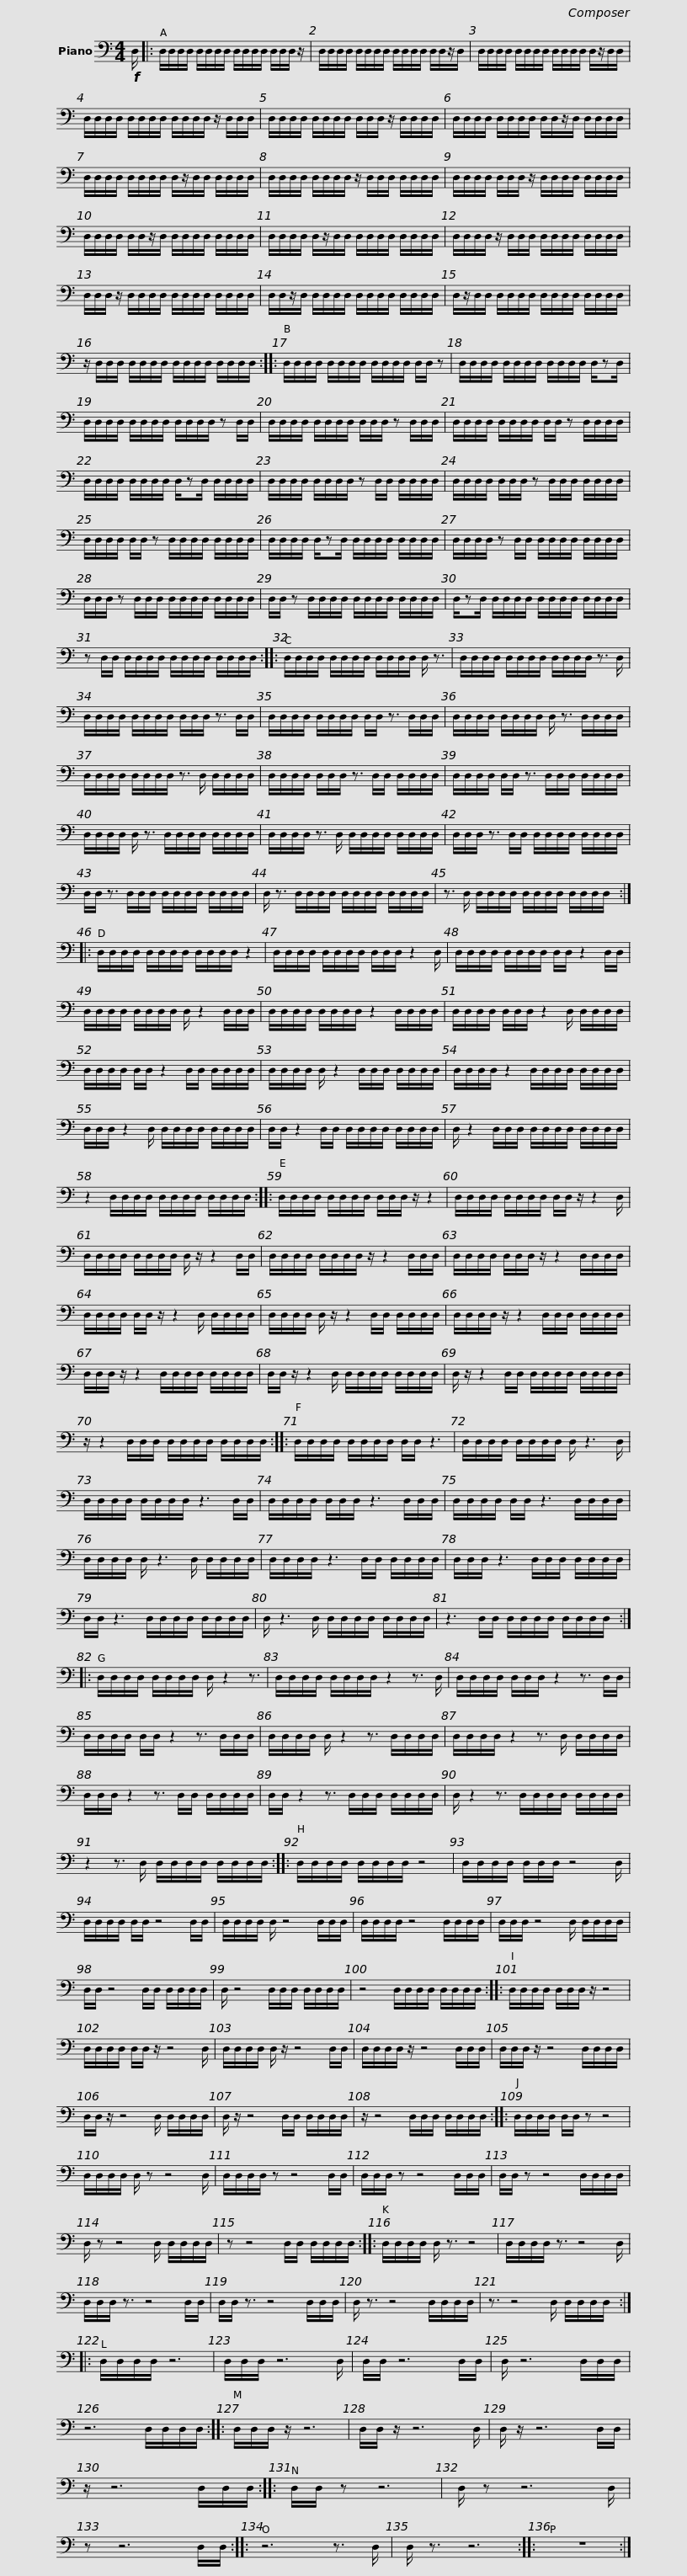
X:1
L:1/8
M:4/4
I:linebreak $
K:C
V:1 bass
V:1
!f! D,/ |: D,/D,/D,/D,/ D,/D,/D,/D,/ D,/D,/D,/D,/ D,/D,/D,/ z/ | D,/D,/D,/D,/ D,/D,/D,/D,/ D,/D,/D,/D,/ D,/D,/z/D,/ | D,/D,/D,/D,/ D,/D,/D,/D,/ D,/D,/D,/D,/ D,/z/D,/D,/ |$ D,/D,/D,/D,/ D,/D,/D,/D,/ D,/D,/D,/D,/ z/ D,/D,/D,/ | %5
 D,/D,/D,/D,/ D,/D,/D,/D,/ D,/D,/D,/ z/ D,/D,/D,/D,/ | D,/D,/D,/D,/ D,/D,/D,/D,/ D,/D,/z/D,/ D,/D,/D,/D,/ |$ D,/D,/D,/D,/ D,/D,/D,/D,/ D,/z/D,/D,/ D,/D,/D,/D,/ | D,/D,/D,/D,/ D,/D,/D,/D,/ z/ D,/D,/D,/ D,/D,/D,/D,/ | D,/D,/D,/D,/ D,/D,/D,/ z/ D,/D,/D,/D,/ D,/D,/D,/D,/ |$ %10
 D,/D,/D,/D,/ D,/D,/z/D,/ D,/D,/D,/D,/ D,/D,/D,/D,/ | D,/D,/D,/D,/ D,/z/D,/D,/ D,/D,/D,/D,/ D,/D,/D,/D,/ | D,/D,/D,/D,/ z/ D,/D,/D,/ D,/D,/D,/D,/ D,/D,/D,/D,/ |$ D,/D,/D,/ z/ D,/D,/D,/D,/ D,/D,/D,/D,/ D,/D,/D,/D,/ | D,/D,/z/D,/ D,/D,/D,/D,/ D,/D,/D,/D,/ D,/D,/D,/D,/ | %15
 D,/z/D,/D,/ D,/D,/D,/D,/ D,/D,/D,/D,/ D,/D,/D,/D,/ |$ z/ D,/D,/D,/ D,/D,/D,/D,/ D,/D,/D,/D,/ D,/D,/D,/D,/ :: D,/D,/D,/D,/ D,/D,/D,/D,/ D,/D,/D,/D,/ D,/D,/ z | D,/D,/D,/D,/ D,/D,/D,/D,/ D,/D,/D,/D,/ D,/zD,/ |$ D,/D,/D,/D,/ D,/D,/D,/D,/ D,/D,/D,/D,/ z D,/D,/ | %20
 D,/D,/D,/D,/ D,/D,/D,/D,/ D,/D,/D,/ z D,/D,/D,/ | D,/D,/D,/D,/ D,/D,/D,/D,/ D,/D,/ z D,/D,/D,/D,/ |$ D,/D,/D,/D,/ D,/D,/D,/D,/ D,/zD,/ D,/D,/D,/D,/ | D,/D,/D,/D,/ D,/D,/D,/D,/ z D,/D,/ D,/D,/D,/D,/ | D,/D,/D,/D,/ D,/D,/D,/ z D,/D,/D,/ D,/D,/D,/D,/ |$ %25
 D,/D,/D,/D,/ D,/D,/ z D,/D,/D,/D,/ D,/D,/D,/D,/ | D,/D,/D,/D,/ D,/zD,/ D,/D,/D,/D,/ D,/D,/D,/D,/ | D,/D,/D,/D,/ z D,/D,/ D,/D,/D,/D,/ D,/D,/D,/D,/ |$ D,/D,/D,/ z D,/D,/D,/ D,/D,/D,/D,/ D,/D,/D,/D,/ | D,/D,/ z D,/D,/D,/D,/ D,/D,/D,/D,/ D,/D,/D,/D,/ | %30
 D,/zD,/ D,/D,/D,/D,/ D,/D,/D,/D,/ D,/D,/D,/D,/ |$ z D,/D,/ D,/D,/D,/D,/ D,/D,/D,/D,/ D,/D,/D,/D,/ :: D,/D,/D,/D,/ D,/D,/D,/D,/ D,/D,/D,/D,/ D,/ z3/2 | D,/D,/D,/D,/ D,/D,/D,/D,/ D,/D,/D,/D,/ z3/2 D,/ |$ D,/D,/D,/D,/ D,/D,/D,/D,/ D,/D,/D,/ z3/2 D,/D,/ | %35
 D,/D,/D,/D,/ D,/D,/D,/D,/ D,/D,/ z3/2 D,/D,/D,/ | D,/D,/D,/D,/ D,/D,/D,/D,/ D,/ z3/2 D,/D,/D,/D,/ |$ D,/D,/D,/D,/ D,/D,/D,/D,/ z3/2 D,/ D,/D,/D,/D,/ | D,/D,/D,/D,/ D,/D,/D,/ z3/2 D,/D,/ D,/D,/D,/D,/ | D,/D,/D,/D,/ D,/D,/ z3/2 D,/D,/D,/ D,/D,/D,/D,/ |$ %40
 D,/D,/D,/D,/ D,/ z3/2 D,/D,/D,/D,/ D,/D,/D,/D,/ | D,/D,/D,/D,/ z3/2 D,/ D,/D,/D,/D,/ D,/D,/D,/D,/ | D,/D,/D,/ z3/2 D,/D,/ D,/D,/D,/D,/ D,/D,/D,/D,/ |$ D,/D,/ z3/2 D,/D,/D,/ D,/D,/D,/D,/ D,/D,/D,/D,/ | D,/ z3/2 D,/D,/D,/D,/ D,/D,/D,/D,/ D,/D,/D,/D,/ | %45
 z3/2 D,/ D,/D,/D,/D,/ D,/D,/D,/D,/ D,/D,/D,/D,/ ::$ D,/D,/D,/D,/ D,/D,/D,/D,/ D,/D,/D,/D,/ z2 | D,/D,/D,/D,/ D,/D,/D,/D,/ D,/D,/D,/ z2 D,/ | D,/D,/D,/D,/ D,/D,/D,/D,/ D,/D,/ z2 D,/D,/ |$ D,/D,/D,/D,/ D,/D,/D,/D,/ D,/ z2 D,/D,/D,/ | %50
 D,/D,/D,/D,/ D,/D,/D,/D,/ z2 D,/D,/D,/D,/ | D,/D,/D,/D,/ D,/D,/D,/ z2 D,/ D,/D,/D,/D,/ |$ D,/D,/D,/D,/ D,/D,/ z2 D,/D,/ D,/D,/D,/D,/ | D,/D,/D,/D,/ D,/ z2 D,/D,/D,/ D,/D,/D,/D,/ | D,/D,/D,/D,/ z2 D,/D,/D,/D,/ D,/D,/D,/D,/ |$ %55
 D,/D,/D,/ z2 D,/ D,/D,/D,/D,/ D,/D,/D,/D,/ | D,/D,/ z2 D,/D,/ D,/D,/D,/D,/ D,/D,/D,/D,/ | D,/ z2 D,/D,/D,/ D,/D,/D,/D,/ D,/D,/D,/D,/ |$ z2 D,/D,/D,/D,/ D,/D,/D,/D,/ D,/D,/D,/D,/ :: D,/D,/D,/D,/ D,/D,/D,/D,/ D,/D,/D,/ z/ z2 | %60
 D,/D,/D,/D,/ D,/D,/D,/D,/ D,/D,/ z/ z2 D,/ |$ D,/D,/D,/D,/ D,/D,/D,/D,/ D,/ z/ z2 D,/D,/ | D,/D,/D,/D,/ D,/D,/D,/D,/ z/ z2 D,/D,/D,/ | D,/D,/D,/D,/ D,/D,/D,/ z/ z2 D,/D,/D,/D,/ |$ D,/D,/D,/D,/ D,/D,/ z/ z2 D,/ D,/D,/D,/D,/ | %65
 D,/D,/D,/D,/ D,/ z/ z2 D,/D,/ D,/D,/D,/D,/ | D,/D,/D,/D,/ z/ z2 D,/D,/D,/ D,/D,/D,/D,/ |$ D,/D,/D,/ z/ z2 D,/D,/D,/D,/ D,/D,/D,/D,/ | D,/D,/ z/ z2 D,/ D,/D,/D,/D,/ D,/D,/D,/D,/ | D,/ z/ z2 D,/D,/ D,/D,/D,/D,/ D,/D,/D,/D,/ |$ %70
 z/ z2 D,/D,/D,/ D,/D,/D,/D,/ D,/D,/D,/D,/ :: D,/D,/D,/D,/ D,/D,/D,/D,/ D,/D,/ z3 | D,/D,/D,/D,/ D,/D,/D,/D,/ D,/ z3 D,/ | D,/D,/D,/D,/ D,/D,/D,/D,/ z3 D,/D,/ |$ D,/D,/D,/D,/ D,/D,/D,/ z3 D,/D,/D,/ | %75
 D,/D,/D,/D,/ D,/D,/ z3 D,/D,/D,/D,/ | D,/D,/D,/D,/ D,/ z3 D,/ D,/D,/D,/D,/ | D,/D,/D,/D,/ z3 D,/D,/ D,/D,/D,/D,/ |$ D,/D,/D,/ z3 D,/D,/D,/ D,/D,/D,/D,/ | D,/D,/ z3 D,/D,/D,/D,/ D,/D,/D,/D,/ | %80
 D,/ z3 D,/ D,/D,/D,/D,/ D,/D,/D,/D,/ | z3 D,/D,/ D,/D,/D,/D,/ D,/D,/D,/D,/ ::$ D,/D,/D,/D,/ D,/D,/D,/D,/ D,/ z2 z3/2 | D,/D,/D,/D,/ D,/D,/D,/D,/ z2 z3/2 D,/ | D,/D,/D,/D,/ D,/D,/D,/ z2 z3/2 D,/D,/ | %85
 D,/D,/D,/D,/ D,/D,/ z2 z3/2 D,/D,/D,/ |$ D,/D,/D,/D,/ D,/ z2 z3/2 D,/D,/D,/D,/ | D,/D,/D,/D,/ z2 z3/2 D,/ D,/D,/D,/D,/ | D,/D,/D,/ z2 z3/2 D,/D,/ D,/D,/D,/D,/ | D,/D,/ z2 z3/2 D,/D,/D,/ D,/D,/D,/D,/ |$ %90
 D,/ z2 z3/2 D,/D,/D,/D,/ D,/D,/D,/D,/ | z2 z3/2 D,/ D,/D,/D,/D,/ D,/D,/D,/D,/ :: D,/D,/D,/D,/ D,/D,/D,/D,/ z4 | D,/D,/D,/D,/ D,/D,/D,/ z4 D,/ |$ D,/D,/D,/D,/ D,/D,/ z4 D,/D,/ | %95
 D,/D,/D,/D,/ D,/ z4 D,/D,/D,/ | D,/D,/D,/D,/ z4 D,/D,/D,/D,/ | D,/D,/D,/ z4 D,/ D,/D,/D,/D,/ | D,/D,/ z4 D,/D,/ D,/D,/D,/D,/ |$ D,/ z4 D,/D,/D,/ D,/D,/D,/D,/ | %100
 z4 D,/D,/D,/D,/ D,/D,/D,/D,/ :: D,/D,/D,/D,/ D,/D,/D,/ z/ z4 | D,/D,/D,/D,/ D,/D,/ z/ z4 D,/ | D,/D,/D,/D,/ D,/ z/ z4 D,/D,/ |$ D,/D,/D,/D,/ z/ z4 D,/D,/D,/ | %105
 D,/D,/D,/ z/ z4 D,/D,/D,/D,/ | D,/D,/ z/ z4 D,/ D,/D,/D,/D,/ | D,/ z/ z4 D,/D,/ D,/D,/D,/D,/ | z/ z4 D,/D,/D,/ D,/D,/D,/D,/ ::$ D,/D,/D,/D,/ D,/D,/ z z4 | %110
 D,/D,/D,/D,/ D,/ z z4 D,/ | D,/D,/D,/D,/ z z4 D,/D,/ | D,/D,/D,/ z z4 D,/D,/D,/ | D,/D,/ z z4 D,/D,/D,/D,/ |$ D,/ z z4 D,/ D,/D,/D,/D,/ | %115
 z z4 D,/D,/ D,/D,/D,/D,/ :: D,/D,/D,/D,/ D,/ z3/2 z4 | D,/D,/D,/D,/ z3/2 z4 D,/ | D,/D,/D,/ z3/2 z4 D,/D,/ | D,/D,/ z3/2 z4 D,/D,/D,/ |$ %120
 D,/ z3/2 z4 D,/D,/D,/D,/ | z3/2 z4 D,/ D,/D,/D,/D,/ :: D,/D,/D,/D,/ z6 | D,/D,/D,/ z6 D,/ | D,/D,/ z6 D,/D,/ | %125
 D,/ z6 D,/D,/D,/ | z6 D,/D,/D,/D,/ ::$ D,/D,/D,/ z/ z6 | D,/D,/ z/ z6 D,/ | D,/ z/ z6 D,/D,/ | %130
 z/ z6 D,/D,/D,/ :: D,/D,/ z z6 | D,/ z z6 D,/ | z z6 D,/D,/ :: z6 z3/2 D,/ |$ %135
 D,/ z3/2 z6 :: z8 :| %137
